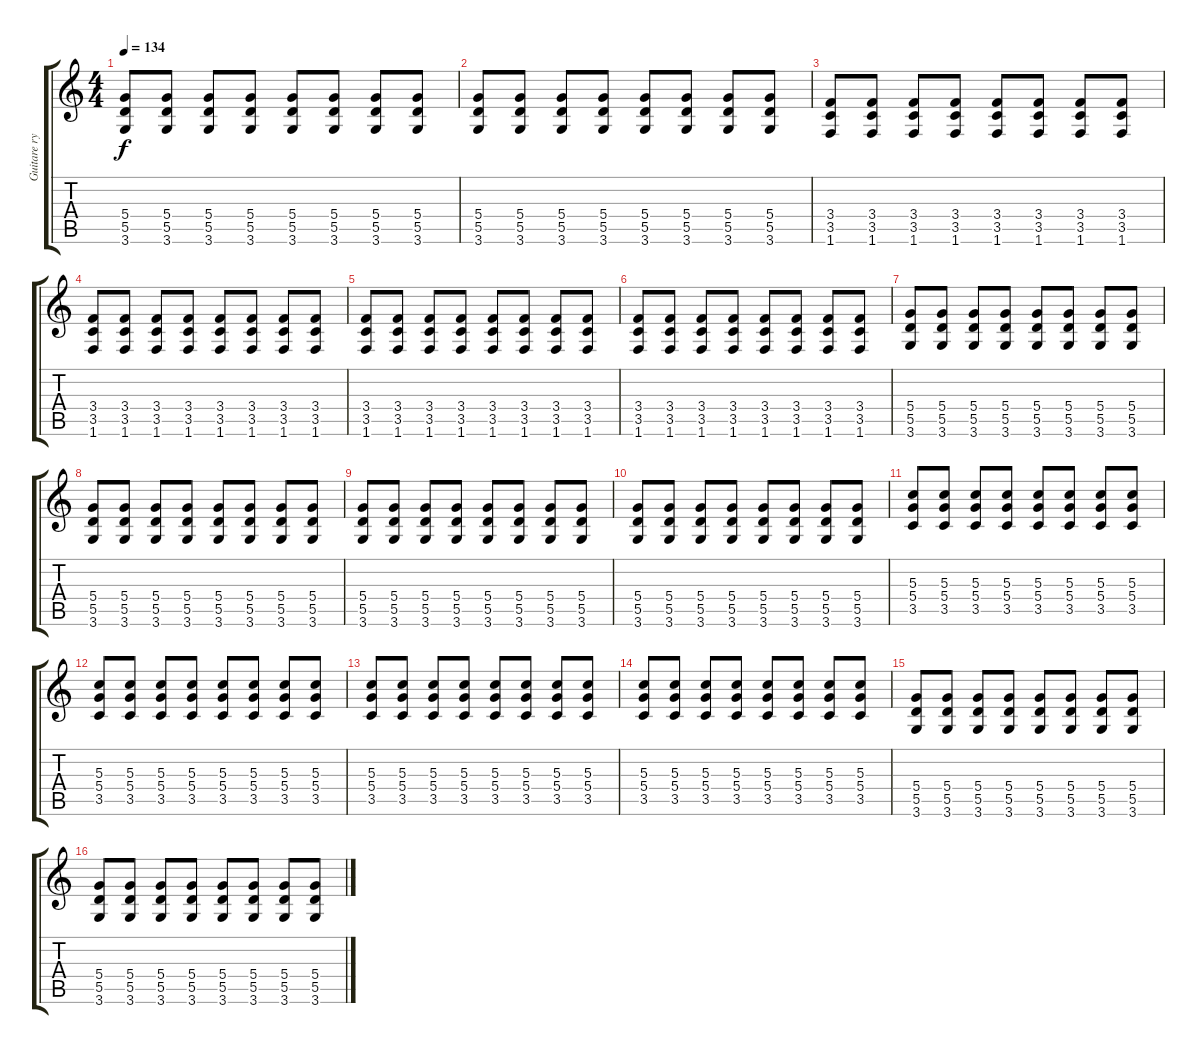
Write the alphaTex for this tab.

\track ("Guitare rythmique" "Guitare ry") {instrument overdrivenguitar}
\staff {score tabs}
\tuning (E4 B3 G3 D3 A2 E2) {hide}
\ts (4 4)
\tempo 134
\clef g2
\ks c
(5.4 5.5 3.6).8{dy f} (5.4 5.5 3.6).8 (5.4 5.5 3.6).8 (5.4 5.5 3.6).8 (5.4 5.5 3.6).8 (5.4 5.5 3.6).8 (5.4 5.5 3.6).8 (5.4 5.5 3.6).8 |
(5.4 5.5 3.6).8 (5.4 5.5 3.6).8 (5.4 5.5 3.6).8 (5.4 5.5 3.6).8 (5.4 5.5 3.6).8 (5.4 5.5 3.6).8 (5.4 5.5 3.6).8 (5.4 5.5 3.6).8 |
(3.4 3.5 1.6).8 (3.4 3.5 1.6).8 (3.4 3.5 1.6).8 (3.4 3.5 1.6).8 (3.4 3.5 1.6).8 (3.4 3.5 1.6).8 (3.4 3.5 1.6).8 (3.4 3.5 1.6).8 |
(3.4 3.5 1.6).8 (3.4 3.5 1.6).8 (3.4 3.5 1.6).8 (3.4 3.5 1.6).8 (3.4 3.5 1.6).8 (3.4 3.5 1.6).8 (3.4 3.5 1.6).8 (3.4 3.5 1.6).8 |
(3.4 3.5 1.6).8 (3.4 3.5 1.6).8 (3.4 3.5 1.6).8 (3.4 3.5 1.6).8 (3.4 3.5 1.6).8 (3.4 3.5 1.6).8 (3.4 3.5 1.6).8 (3.4 3.5 1.6).8 |
(3.4 3.5 1.6).8 (3.4 3.5 1.6).8 (3.4 3.5 1.6).8 (3.4 3.5 1.6).8 (3.4 3.5 1.6).8 (3.4 3.5 1.6).8 (3.4 3.5 1.6).8 (3.4 3.5 1.6).8 |
(5.4 5.5 3.6).8 (5.4 5.5 3.6).8 (5.4 5.5 3.6).8 (5.4 5.5 3.6).8 (5.4 5.5 3.6).8 (5.4 5.5 3.6).8 (5.4 5.5 3.6).8 (5.4 5.5 3.6).8 |
(5.4 5.5 3.6).8 (5.4 5.5 3.6).8 (5.4 5.5 3.6).8 (5.4 5.5 3.6).8 (5.4 5.5 3.6).8 (5.4 5.5 3.6).8 (5.4 5.5 3.6).8 (5.4 5.5 3.6).8 |
(5.4 5.5 3.6).8 (5.4 5.5 3.6).8 (5.4 5.5 3.6).8 (5.4 5.5 3.6).8 (5.4 5.5 3.6).8 (5.4 5.5 3.6).8 (5.4 5.5 3.6).8 (5.4 5.5 3.6).8 |
(5.4 5.5 3.6).8 (5.4 5.5 3.6).8 (5.4 5.5 3.6).8 (5.4 5.5 3.6).8 (5.4 5.5 3.6).8 (5.4 5.5 3.6).8 (5.4 5.5 3.6).8 (5.4 5.5 3.6).8 |
(5.3 5.4 3.5).8 (5.3 5.4 3.5).8 (5.3 5.4 3.5).8 (5.3 5.4 3.5).8 (5.3 5.4 3.5).8 (5.3 5.4 3.5).8 (5.3 5.4 3.5).8 (5.3 5.4 3.5).8 |
(5.3 5.4 3.5).8 (5.3 5.4 3.5).8 (5.3 5.4 3.5).8 (5.3 5.4 3.5).8 (5.3 5.4 3.5).8 (5.3 5.4 3.5).8 (5.3 5.4 3.5).8 (5.3 5.4 3.5).8 |
(5.3 5.4 3.5).8 (5.3 5.4 3.5).8 (5.3 5.4 3.5).8 (5.3 5.4 3.5).8 (5.3 5.4 3.5).8 (5.3 5.4 3.5).8 (5.3 5.4 3.5).8 (5.3 5.4 3.5).8 |
(5.3 5.4 3.5).8 (5.3 5.4 3.5).8 (5.3 5.4 3.5).8 (5.3 5.4 3.5).8 (5.3 5.4 3.5).8 (5.3 5.4 3.5).8 (5.3 5.4 3.5).8 (5.3 5.4 3.5).8 |
(5.4 5.5 3.6).8 (5.4 5.5 3.6).8 (5.4 5.5 3.6).8 (5.4 5.5 3.6).8 (5.4 5.5 3.6).8 (5.4 5.5 3.6).8 (5.4 5.5 3.6).8 (5.4 5.5 3.6).8 |
(5.4 5.5 3.6).8 (5.4 5.5 3.6).8 (5.4 5.5 3.6).8 (5.4 5.5 3.6).8 (5.4 5.5 3.6).8 (5.4 5.5 3.6).8 (5.4 5.5 3.6).8 (5.4 5.5 3.6).8
